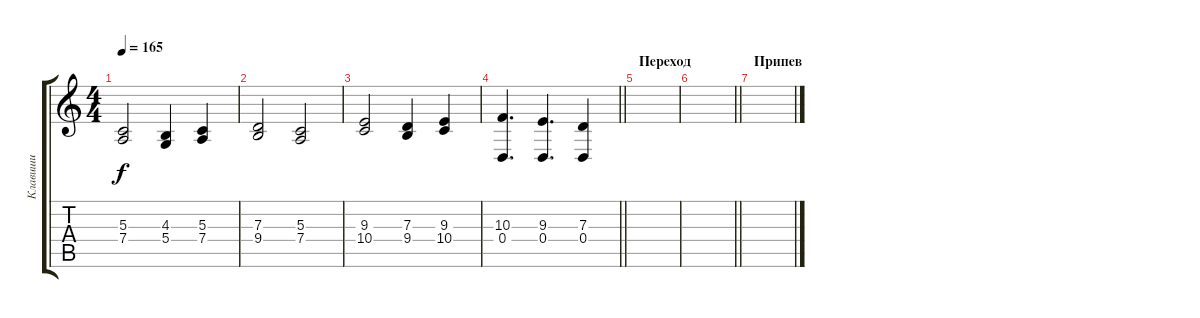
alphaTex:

\track ("Клавиши" "Клавиши") {instrument electricgrandpiano}
\staff {score tabs}
\tuning (E4 B3 G3 D3 A2 E2) {hide}
\ts (4 4)
\tempo 165
\clef g2
\ks c
(5.3 7.4).2{dy f} (4.3 5.4).4 (5.3 7.4).4 |
(7.3 9.4).2 (5.3 7.4).2 |
(9.3 10.4).2 (7.3 9.4).4 (9.3 10.4).4 |
\barLineRight lightlight
(10.3 0.4).4{d} (9.3 0.4).4{d} (7.3 0.4).4 |
\section ("" "Переход")
|
\barLineRight lightlight
|
\section ("" "Припев")
